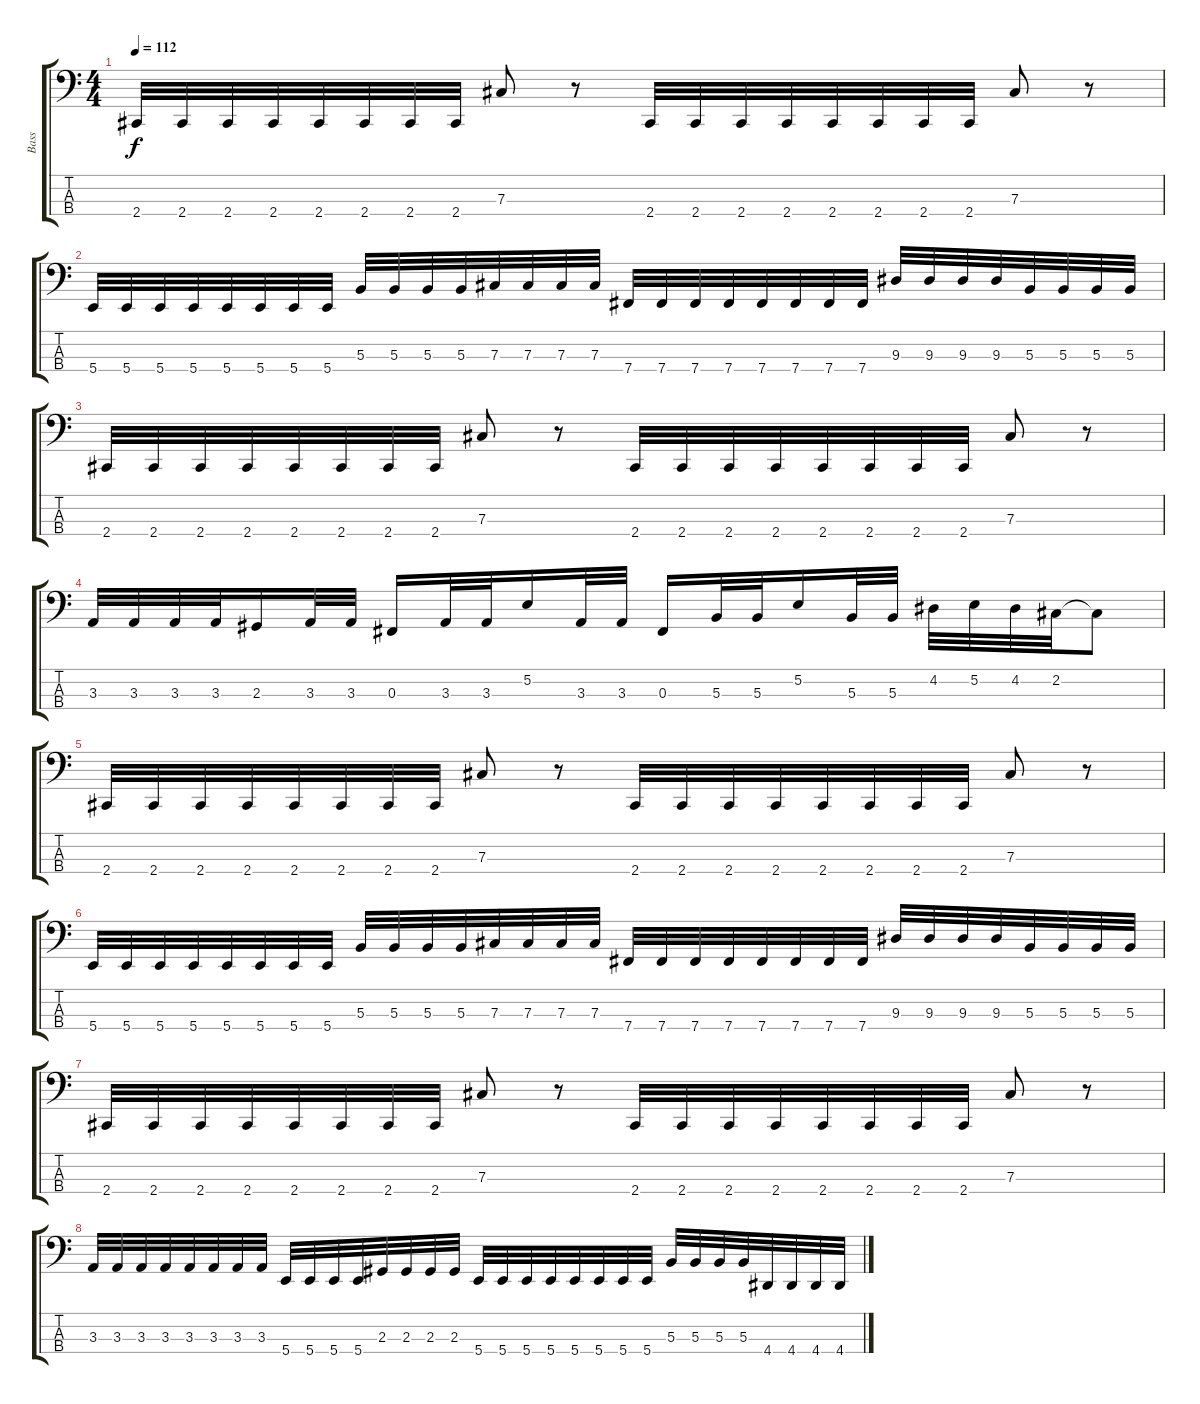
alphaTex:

\track ("Bass" "Bass") {instrument electricbasspick}
\staff {score tabs}
\tuning (E2 B1 Gb1 B0) {hide}
\ts (4 4)
\tempo 112
\clef f4
\ks c
2.4.32{dy f} 2.4.32 2.4.32 2.4.32 2.4.32 2.4.32 2.4.32 2.4.32 7.3.8 r.8 2.4.32 2.4.32 2.4.32 2.4.32 2.4.32 2.4.32 2.4.32 2.4.32 7.3.8 r.8 |
5.4.32 5.4.32 5.4.32 5.4.32 5.4.32 5.4.32 5.4.32 5.4.32 5.3.32 5.3.32 5.3.32 5.3.32 7.3.32 7.3.32 7.3.32 7.3.32 7.4.32 7.4.32 7.4.32 7.4.32 7.4.32 7.4.32 7.4.32 7.4.32 9.3.32 9.3.32 9.3.32 9.3.32 5.3.32 5.3.32 5.3.32 5.3.32 |
2.4.32 2.4.32 2.4.32 2.4.32 2.4.32 2.4.32 2.4.32 2.4.32 7.3.8 r.8 2.4.32 2.4.32 2.4.32 2.4.32 2.4.32 2.4.32 2.4.32 2.4.32 7.3.8 r.8 |
3.3.32 3.3.32 3.3.32 3.3.32 2.3.16 3.3.32 3.3.32 0.3.16 3.3.32 3.3.32 5.2.16 3.3.32 3.3.32 0.3.16 5.3.32 5.3.32 5.2.16 5.3.32 5.3.32 4.2.32 5.2.32 4.2.32 2.2.32 2.2{t}.8 |
2.4.32 2.4.32 2.4.32 2.4.32 2.4.32 2.4.32 2.4.32 2.4.32 7.3.8 r.8 2.4.32 2.4.32 2.4.32 2.4.32 2.4.32 2.4.32 2.4.32 2.4.32 7.3.8 r.8 |
5.4.32 5.4.32 5.4.32 5.4.32 5.4.32 5.4.32 5.4.32 5.4.32 5.3.32 5.3.32 5.3.32 5.3.32 7.3.32 7.3.32 7.3.32 7.3.32 7.4.32 7.4.32 7.4.32 7.4.32 7.4.32 7.4.32 7.4.32 7.4.32 9.3.32 9.3.32 9.3.32 9.3.32 5.3.32 5.3.32 5.3.32 5.3.32 |
2.4.32 2.4.32 2.4.32 2.4.32 2.4.32 2.4.32 2.4.32 2.4.32 7.3.8 r.8 2.4.32 2.4.32 2.4.32 2.4.32 2.4.32 2.4.32 2.4.32 2.4.32 7.3.8 r.8 |
3.3.32 3.3.32 3.3.32 3.3.32 3.3.32 3.3.32 3.3.32 3.3.32 5.4.32 5.4.32 5.4.32 5.4.32 2.3.32 2.3.32 2.3.32 2.3.32 5.4.32 5.4.32 5.4.32 5.4.32 5.4.32 5.4.32 5.4.32 5.4.32 5.3.32 5.3.32 5.3.32 5.3.32 4.4.32 4.4.32 4.4.32 4.4.32
